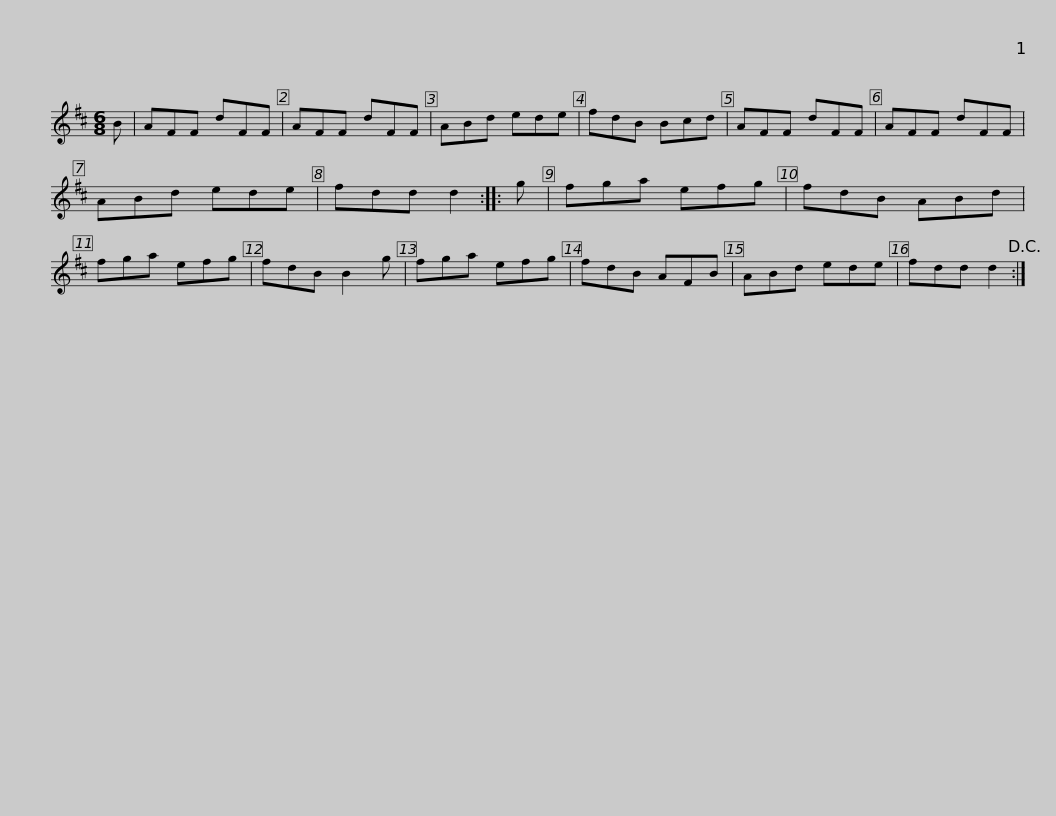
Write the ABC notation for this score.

X:1
L:1/8
M:6/8
I:linebreak $
K:D
V:1 treble
V:1
 B | AFF dFF | AFF dFF | ABd ede | fdB Bcd | %5
 AFF dFF | AFF dFF | ABd ede |$ fdd d2 :: g | %10
 fga efg | fdB ABd | fga efg | fdB B2 g | fga efg | %15
 fdB AFB |$ ABd ede | fdd d2!D.C.! :| %18
